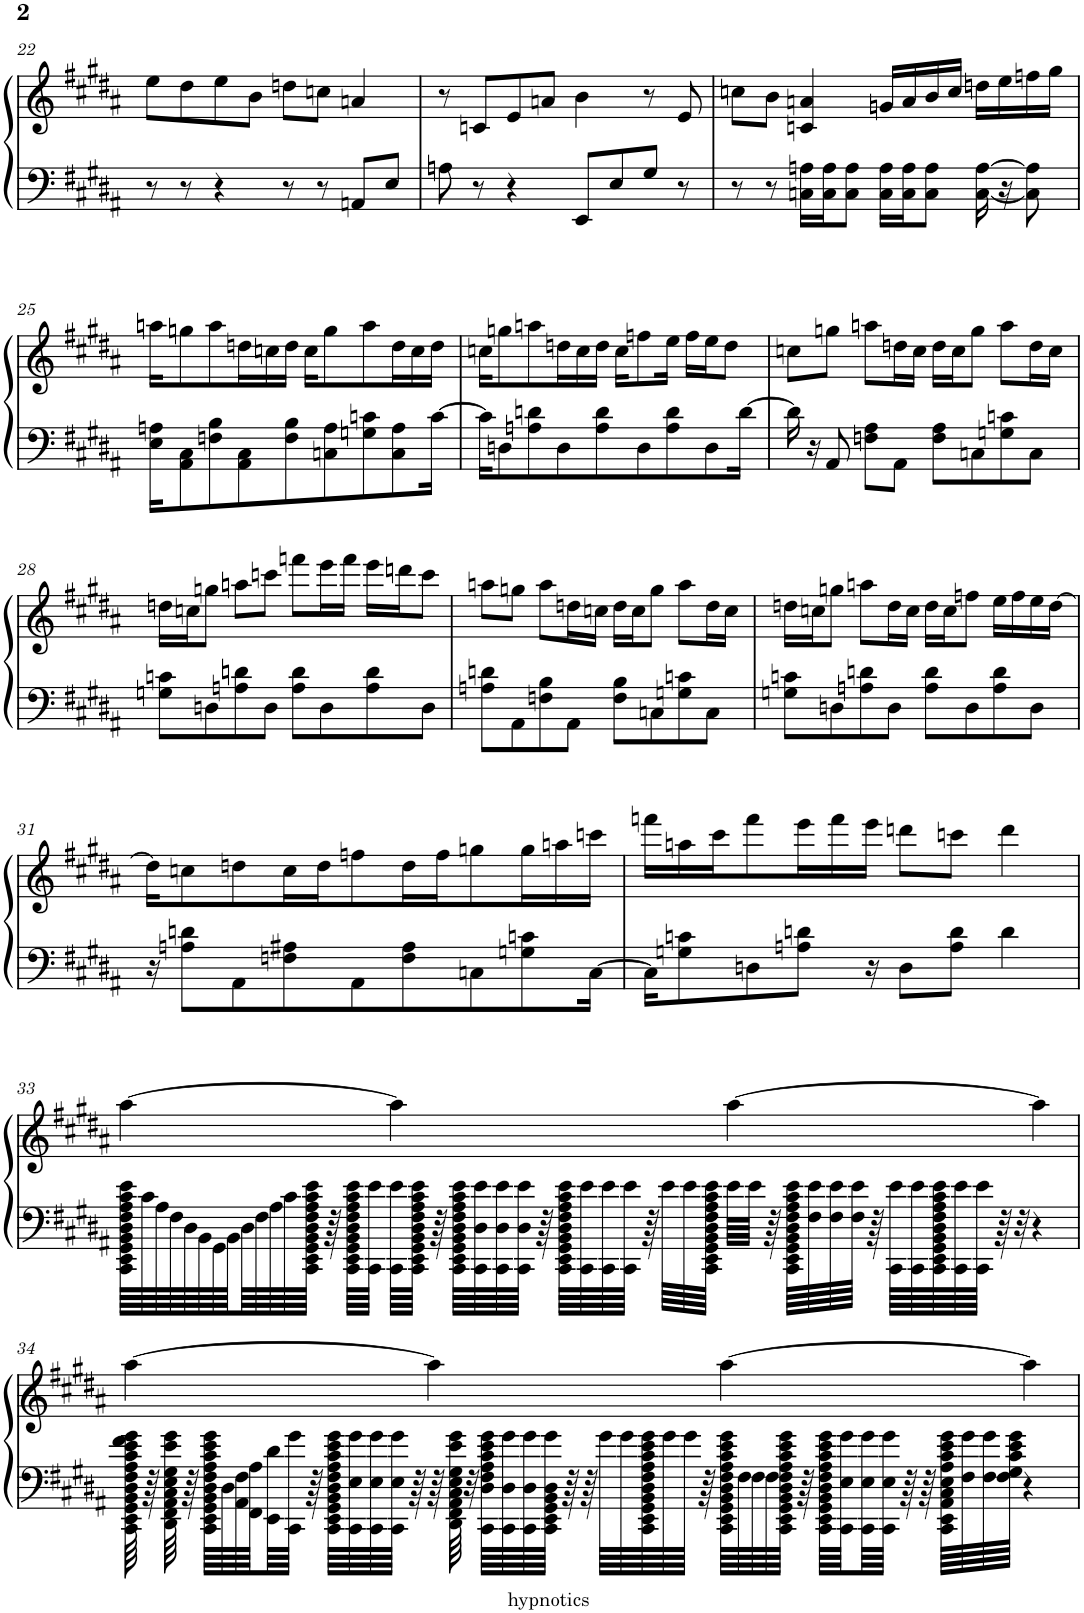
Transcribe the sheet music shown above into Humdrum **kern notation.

**kern	**kern
*part1	*part1
*staff2	*staff1
*I"钢琴 独奏	*
!!LO:PB:g=z
*clefF4	*clefG2
*k[f#c#g#d#a#]	*k[f#c#g#d#a#]
*M4/4	*M4/4
*met(c)	*met(c)
=22	=22
8r	8ee\L
8r	8dd#\
4r	8ee\
.	8b\J
8r	8ddn\L
8r	8ccn\J
8AAn/L	4an/
8E/J	.
=23	=23
8An\	8r
8r	8cn/L
4r	8e/
.	8an/J
8EE/L	4b\
8E/	.
8G#/J	8r
8r	8e/
=24	=24
8r	8ccn\L
8r	8b\J
16Cn\ 16An\LL	4cn/ 4an/
16C\ 16A\J	.
8C\ 8A\J	.
16C\ 16A\LL	16gn/LL
16C\ 16A\J	16a/
8C\ 8A\J	16b/
.	16cc/JJ
[16C\ [16A\	16ddn\LL
16r	16ee\
8C\] 8A\]	16ffn\
.	16gg#\JJ
!!LO:LB:g=z
=25	=25
16E\ 16An\KL	16aan\KL
8AA#\ 8C#\	8ggn\
8Fn\ 8B\	8aa\
8AA#\ 8C#\	16ddn\L
.	16ccn\
8F\ 8B\	16dd\JJ
.	16cc\KL
8Cn\ 8A\	8gg\
8Gn\ 8cn\	8aa\
8C\ 8A\	16dd\L
.	16cc\
[16c\Jk	16dd\JJ
=26	=26
16c\KL]	16ccn\KL
8Dn\	8ggn\
8An\ 8dn\	8aan\
8D\	16ddn\L
.	16cc\
8A\ 8d\	16dd\JJ
.	16cc\KL
8D\	8ffn\
8A\ 8d\	16ee\Jk
.	16ff\LL
8D\	16ee\J
.	8dd\J
[16d\Jk	.
=27	=27
16d\]	8ccn\L
16r	.
8AA#/	8ggn\J
8Fn\ 8A#\L	8aan\L
8AA#\J	16ddn\L
.	16cc\JJ
8F\ 8A#\L	16dd\LL
.	16cc\J
8Cn\	8gg\J
8Gn\ 8cn\	8aa\L
8C\J	16dd\L
.	16cc\JJ
!!LO:LB:g=z
=28	=28
8Gn\ 8cn\L	16ddn\LL
.	16ccn\J
8Dn\	8ggn\J
8An\ 8dn\	8aan\L
8D\J	8cccn\J
8A\ 8d\L	8fffn\L
8D\	16eee\L
.	16fff\JJ
8A\ 8d\	16eee\LL
.	16dddn\J
8D\J	8ccc\J
=29	=29
8An\ 8dn\L	8aan\L
8AA#\	8ggn\J
8Fn\ 8B\	8aa\L
8AA#\J	16ddn\L
.	16ccn\JJ
8F\ 8B\L	16dd\LL
.	16cc\J
8Cn\	8gg\J
8Gn\ 8cn\	8aa\L
8C\J	16dd\L
.	16cc\JJ
=30	=30
8Gn\ 8cn\L	16ddn\LL
.	16ccn\J
8Dn\	8ggn\J
8An\ 8dn\	8aan\L
8D\J	16dd\L
.	16cc\JJ
8A\ 8d\L	16dd\LL
.	16cc\J
8D\	8ffn\J
8A\ 8d\	16ee\LL
.	16ff\
8D\J	16ee\
.	[16dd\JJ
!!LO:LB:g=z
=31	=31
16r	16dd\KL]
8An\ 8dn\L	8ccn\
8AA#\	8ddn\
8Fn\ 8A#X\	16cc\L
.	16dd\J
8AA#\	8ffn\
8F\ 8A#\	16dd\L
.	16ff\J
8Cn\	8ggn\
8Gn\ 8cn\	16gg\L
.	16aan\
[16C\Jk	16cccn\JJ
=32	=32
16C\KL]	16fffn\LL
8Gn\ 8cn\	16aan\
.	16ccc#\J
8Dn\	8fff\
8An\ 8dn\J	16eee\L
.	16fff\
16r	16eee\JJ
8D\L	8dddn\L
8A\ 8d\J	8cccn\J
4d\	4ddd\
!!LO:LB:g=z
=33	=33
64CC#\ 64EE\ 64GG#\ 64BB\ 64D#\ 64F#\ 64A#\ 64c#\ 64e\LLLL	[4aa#\
64c#\	.
64A#\	.
64F#\	.
64D#\	.
64BB\	.
64GG#\	.
64BB\	.
64D#\	.
64F#\	.
64A#\	.
64c#\	.
64CC#\ 64EE\ 64GG#\ 64BB\ 64D#\ 64F#\ 64A#\ 64c#\ 64e\JJJJ	.
64r	.
64CC#\ 64EE\ 64GG#\ 64BB\ 64D#\ 64F#\ 64A#\ 64c#\ 64e\LLLL	.
64CC#\ 64e\JJJJ	.
64CC#\ 64e\LLLL	4aa#\]
64CC#\ 64EE\ 64GG#\ 64BB\ 64D#\ 64F#\ 64A#\ 64c#\ 64e\JJJJ	.
64r	.
64CC#\ 64EE\ 64GG#\ 64BB\ 64D#\ 64F#\ 64A#\ 64c#\ 64e\LLLL	.
64CC#\ 64D#\ 64e\	.
64CC#\ 64D#\ 64e\	.
64CC#\ 64D#\ 64e\JJJJ	.
64r	.
64CC#\ 64EE\ 64GG#\ 64BB\ 64D#\ 64F#\ 64A#\ 64c#\ 64e\LLLL	.
64CC#\ 64e\	.
64CC#\ 64e\	.
64CC#\ 64e\JJJJ	.
64r	.
64e\LLLL	.
64e\	.
64CC#\ 64EE\ 64GG#\ 64BB\ 64D#\ 64F#\ 64A#\ 64c#\ 64e\JJJJ	.
64e\LLLL	[4aa#\
64e\JJJJ	.
64r	.
64CC#\ 64EE\ 64GG#\ 64BB\ 64D#\ 64F#\ 64A#\ 64c#\ 64e\LLLL	.
64F#\ 64e\	.
64F#\ 64e\	.
64F#\ 64e\JJJJ	.
64r	.
64CC#\ 64e\LLLL	.
64CC#\ 64e\	.
64CC#\ 64EE\ 64GG#\ 64BB\ 64D#\ 64F#\ 64A#\ 64c#\ 64e\	.
64CC#\ 64e\	.
64CC#\ 64e\JJJJ	.
64r	.
32r	.
4r	4aa#\]
!!LO:LB:g=z
=34	=34
64CC#\ 64EE\ 64GG#\ 64BB\ 64D#\ 64F#\ 64A#\ 64c#\ 64e\ 64f#\ 64g#\	[4aa#\
64r	.
64DD#\ 64FF#\ 64AA#\ 64C#\ 64E\ 64G#\ 64e\ 64g#\	.
64r	.
64CC#\ 64EE\ 64GG#\ 64BB\ 64D#\ 64F#\ 64A#\ 64c#\ 64e\ 64g#\LLLL	.
64D#\	.
64AA#\ 64F#\	.
64FF#\ 64A#\	.
64EE\ 64d#\	.
64CC#\ 64g#\JJJJ	.
64r	.
64CC#\ 64EE\ 64GG#\ 64BB\ 64D#\ 64F#\ 64A#\ 64c#\ 64e\ 64g#\LLLL	.
64CC#\ 64E\ 64g#\	.
64CC#\ 64E\ 64g#\	.
64CC#\ 64E\ 64g#\JJJJ	.
64r	.
64r	4aa#\]
64DD#\ 64FF#\ 64AA#\ 64C#\ 64E\ 64G#\ 64e\ 64g#\	.
32r	.
64CC#\ 64D#\ 64F#\ 64A#\ 64c#\ 64e\ 64g#\LLLL	.
64CC#\ 64D#\ 64g#\	.
64CC#\ 64D#\ 64g#\	.
64CC#\ 64EE\ 64GG#\ 64BB\ 64D#\ 64g#\JJJJ	.
64r	.
64r	.
64g#\LLLL	.
64g#\	.
64CC#\ 64EE\ 64GG#\ 64BB\ 64D#\ 64F#\ 64A#\ 64c#\ 64e\ 64g#\	.
64g#\	.
64g#\JJJJ	.
64r	.
64CC#\ 64EE\ 64GG#\ 64BB\ 64D#\ 64F#\ 64A#\ 64c#\ 64e\ 64g#\LLLL	[4aa#\
64F#\	.
64F#\	.
64F#\	.
64CC#\ 64EE\ 64GG#\ 64BB\ 64D#\ 64F#\ 64A#\ 64c#\ 64e\ 64g#\JJJJ	.
64r	.
64CC#\ 64EE\ 64GG#\ 64BB\ 64D#\ 64F#\ 64A#\ 64c#\ 64e\ 64g#\LLLL	.
64CC#\ 64E\ 64g#\	.
64CC#\ 64E\ 64g#\	.
64CC#\ 64E\ 64g#\JJJJ	.
64r	.
64r	.
64CC#\ 64EE\ 64AA#\ 64C#\ 64E\ 64A#\ 64c#\ 64e\ 64g#\LLLL	.
64F#\ 64g#\	.
64F#\ 64g#\	.
64F#\ 64G#\ 64c#\ 64e\ 64g#\JJJJ	.
4r	4aa#\]
=	=
*-	*-
